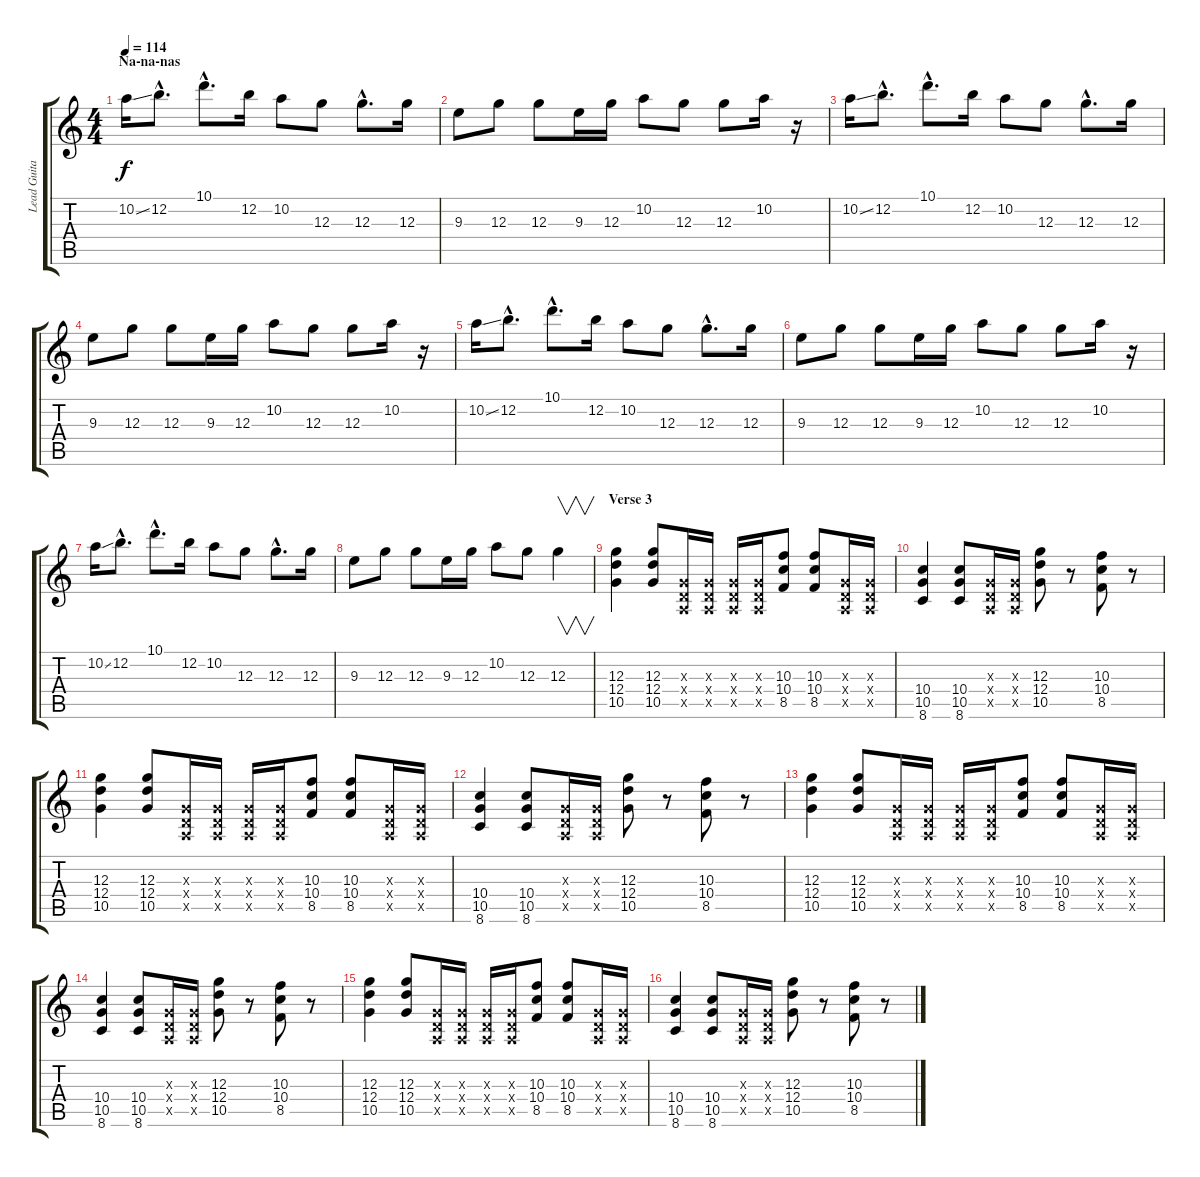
\track ("Lead Guitar" "Lead Guita") {instrument distortionguitar}
\staff {score tabs}
\tuning (E4 B3 G3 D3 A2 E2) {hide}
\ts (4 4)
\section ("" "Na-na-nas")
\tempo 114
\clef g2
\ks c
10.2{ss}.16{dy f} 12.2{hac}.8{d} 10.1{hac}.8{d} 12.2.16 10.2.8 12.3.8 12.3{hac}.8{d} 12.3.16 |
9.3.8 12.3.8 12.3.8 9.3.16 12.3.16 10.2.8 12.3.8 12.3.8 10.2.16 r.16 |
10.2{ss}.16 12.2{hac}.8{d} 10.1{hac}.8{d} 12.2.16 10.2.8 12.3.8 12.3{hac}.8{d} 12.3.16 |
9.3.8 12.3.8 12.3.8 9.3.16 12.3.16 10.2.8 12.3.8 12.3.8 10.2.16 r.16 |
10.2{ss}.16 12.2{hac}.8{d} 10.1{hac}.8{d} 12.2.16 10.2.8 12.3.8 12.3{hac}.8{d} 12.3.16 |
9.3.8 12.3.8 12.3.8 9.3.16 12.3.16 10.2.8 12.3.8 12.3.8 10.2.16 r.16 |
10.2{ss}.16 12.2{hac}.8{d} 10.1{hac}.8{d} 12.2.16 10.2.8 12.3.8 12.3{hac}.8{d} 12.3.16 |
9.3.8 12.3.8 12.3.8 9.3.16 12.3.16 10.2.8 12.3.8 12.3.4{v} |
\section ("" "Verse 3")
(12.3 12.4 10.5).4 (12.3 12.4 10.5).8 (0.3{x} 0.4{x} 0.5{x}).16 (0.3{x} 0.4{x} 0.5{x}).16 (0.3{x} 0.4{x} 0.5{x}).16 (0.3{x} 0.4{x} 0.5{x}).16 (10.3 10.4 8.5).8 (10.3 10.4 8.5).8 (0.3{x} 0.4{x} 0.5{x}).16 (0.3{x} 0.4{x} 0.5{x}).16 |
(10.4 10.5 8.6).4 (10.4 10.5 8.6).8 (0.3{x} 0.4{x} 0.5{x}).16 (0.3{x} 0.4{x} 0.5{x}).16 (12.3 12.4 10.5).8 r.8 (10.3 10.4 8.5).8 r.8 |
(12.3 12.4 10.5).4 (12.3 12.4 10.5).8 (0.3{x} 0.4{x} 0.5{x}).16 (0.3{x} 0.4{x} 0.5{x}).16 (0.3{x} 0.4{x} 0.5{x}).16 (0.3{x} 0.4{x} 0.5{x}).16 (10.3 10.4 8.5).8 (10.3 10.4 8.5).8 (0.3{x} 0.4{x} 0.5{x}).16 (0.3{x} 0.4{x} 0.5{x}).16 |
(10.4 10.5 8.6).4 (10.4 10.5 8.6).8 (0.3{x} 0.4{x} 0.5{x}).16 (0.3{x} 0.4{x} 0.5{x}).16 (12.3 12.4 10.5).8 r.8 (10.3 10.4 8.5).8 r.8 |
(12.3 12.4 10.5).4 (12.3 12.4 10.5).8 (0.3{x} 0.4{x} 0.5{x}).16 (0.3{x} 0.4{x} 0.5{x}).16 (0.3{x} 0.4{x} 0.5{x}).16 (0.3{x} 0.4{x} 0.5{x}).16 (10.3 10.4 8.5).8 (10.3 10.4 8.5).8 (0.3{x} 0.4{x} 0.5{x}).16 (0.3{x} 0.4{x} 0.5{x}).16 |
(10.4 10.5 8.6).4 (10.4 10.5 8.6).8 (0.3{x} 0.4{x} 0.5{x}).16 (0.3{x} 0.4{x} 0.5{x}).16 (12.3 12.4 10.5).8 r.8 (10.3 10.4 8.5).8 r.8 |
(12.3 12.4 10.5).4 (12.3 12.4 10.5).8 (0.3{x} 0.4{x} 0.5{x}).16 (0.3{x} 0.4{x} 0.5{x}).16 (0.3{x} 0.4{x} 0.5{x}).16 (0.3{x} 0.4{x} 0.5{x}).16 (10.3 10.4 8.5).8 (10.3 10.4 8.5).8 (0.3{x} 0.4{x} 0.5{x}).16 (0.3{x} 0.4{x} 0.5{x}).16 |
(10.4 10.5 8.6).4 (10.4 10.5 8.6).8 (0.3{x} 0.4{x} 0.5{x}).16 (0.3{x} 0.4{x} 0.5{x}).16 (12.3 12.4 10.5).8 r.8 (10.3 10.4 8.5).8 r.8
